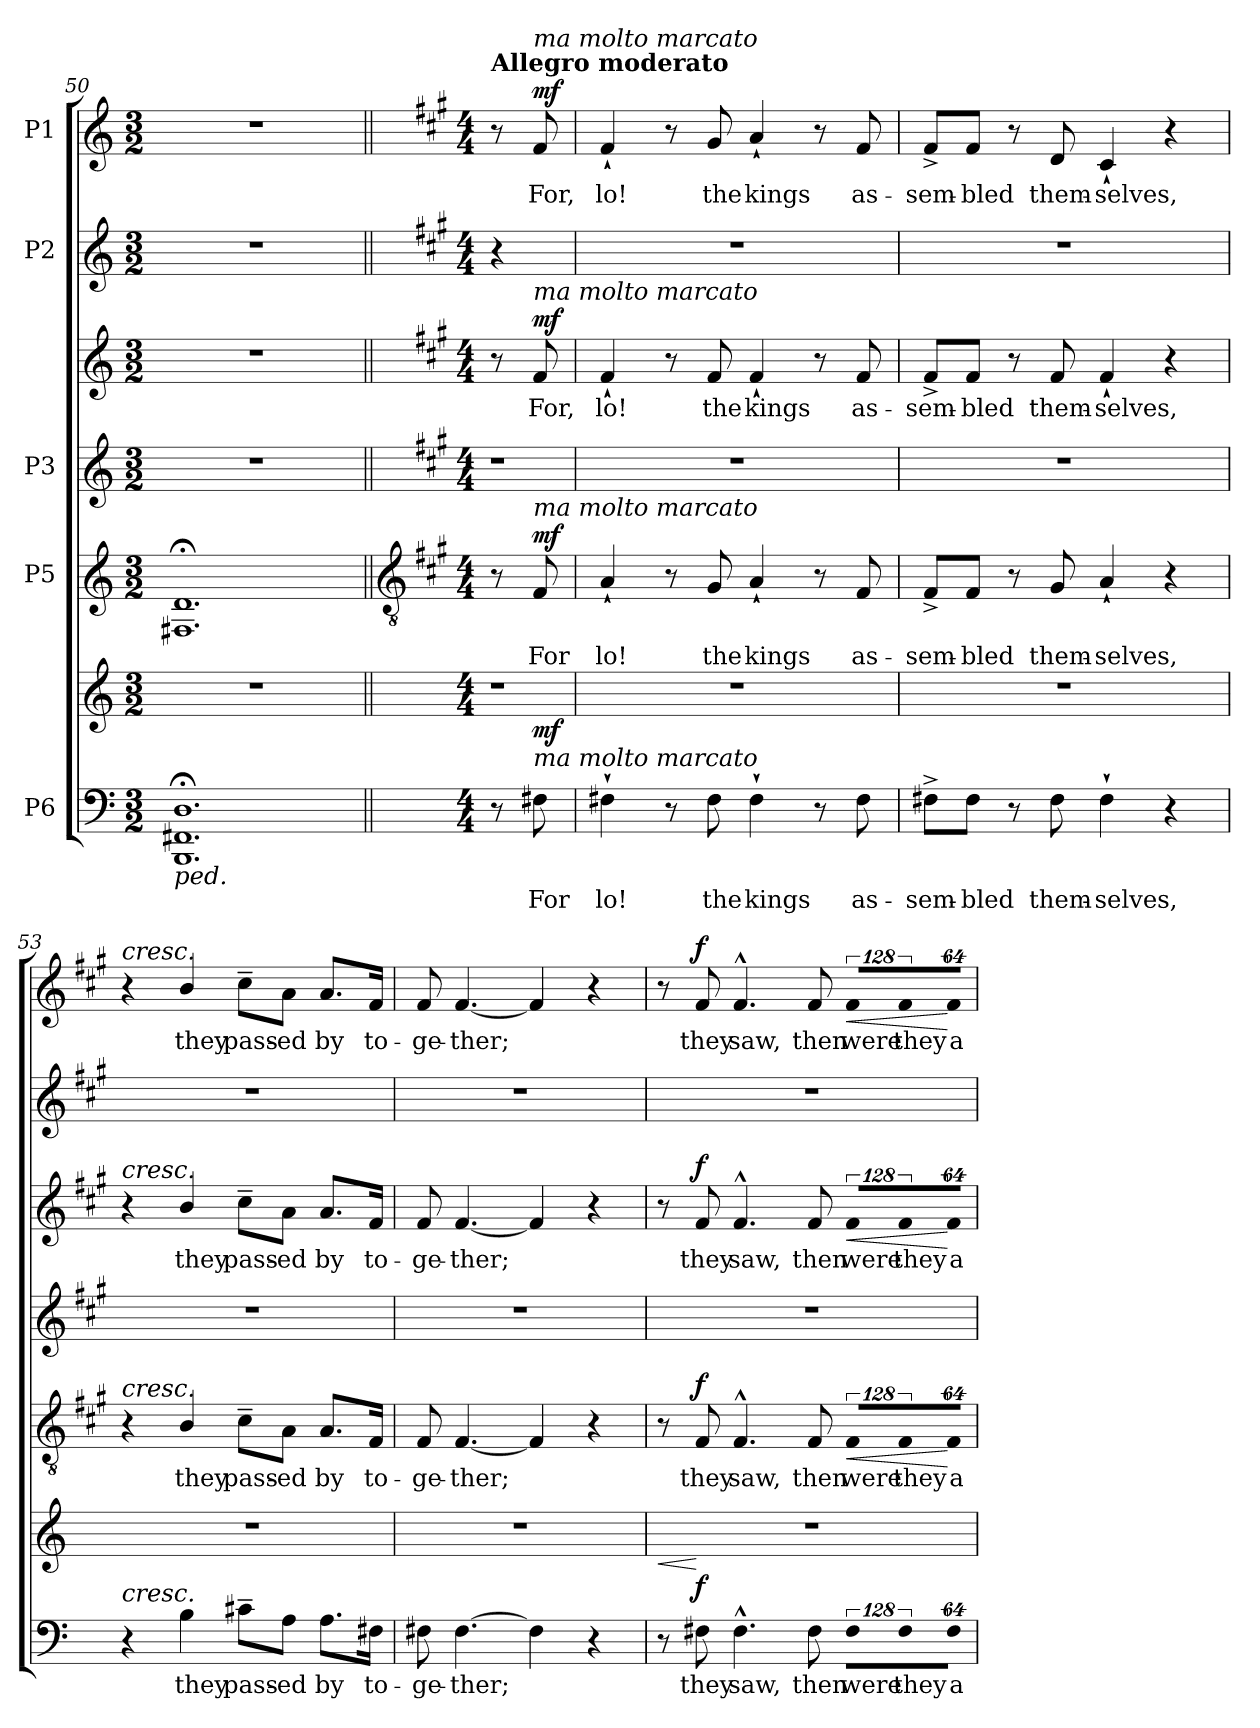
**kern	**text	**kern	**dynam	**kern	**text	**dynam	**kern	**kern	**text	**dynam	**kern	**kern	**text	**dynam
*part5	*part5	*part5	*part5	*part4	*part4	*part4	*part3	*part3	*part3	*part3	*part2	*part1	*part1	*part1
*staff7	*staff7	*staff6	*staff6/7	*staff5	*staff5	*staff5	*staff4	*staff3	*staff3	*staff3/4	*staff2	*staff1	*staff1	*staff1
*I"P6	*	*	*	*I"P5	*	*	*I"P3	*	*	*	*I"P2	*I"P1	*	*
*clefF4	*	*clefG2	*	*clefG2	*	*	*clefG2	*clefG2	*	*	*clefG2	*clefG2	*	*
*	*	*	*	*ITrd7c12	*	*	*	*	*	*	*	*	*	*
*k[]	*	*k[]	*	*k[]	*	*	*k[]	*k[]	*	*	*k[]	*k[]	*	*
*C:	*	*C:	*	*C:	*	*	*C:	*C:	*	*	*C:	*C:	*	*
*M3/2	*	*M3/2	*	*M3/2	*	*	*M3/2	*M3/2	*	*	*M3/2	*M3/2	*	*
=50	=50	=50	=50	=50	=50	=50	=50	=50	=50	=50	=50	=50	=50	=50
*^	*	*	*	*	*	*	*	*	*	*	*	*	*	*
!LO:TX:b:i:t=ped.	!	!	!	!	!	!	!	!	!	!	!	!	!	!	!
!	!	!	!LO:N:vis=1	!	!	!	!	!LO:N:vis=1	!LO:N:vis=1	!	!	!LO:N:vis=1	!LO:N:vis=1	!	!
1.FF#i; 1.Di;	1.BBBi	.	1.r	.	1.FF#i; 1.Di;	.	.	1.r	1.r	.	.	1.r	1.r	.	.
*v	*v	*	*	*	*	*	*	*	*	*	*	*	*	*	*
!!LO:LB:g=z
=50||	=50||	=50||	=50||	=50||	=50||	=50||	=50||	=50||	=50||	=50||	=50||	=50||	=50||	=50||
!!LO:REH:place=s1:B:color=#000000:enc=box:fs=17.1407:t=D
*	*	*	*	*clefGv2	*	*	*	*	*	*	*	*	*	*
*k[]	*	*k[]	*	*k[f#c#g#]	*	*	*k[f#c#g#]	*k[f#c#g#]	*	*	*k[f#c#g#]	*k[f#c#g#]	*	*
*C:	*	*C:	*	*A:	*	*	*A:	*A:	*	*	*A:	*A:	*	*
*M4/4	*	*M4/4	*	*M4/4	*	*	*M4/4	*M4/4	*	*	*M4/4	*M4/4	*	*
*	*	*	*	*	*	*	*	*	*	*	*	*MM120	*	*
*^	*	*	*	*	*	*	*	*	*	*	*	*	*	*
!	!	!	!	!	!	!	!	!	!	!	!	!	!LO:TX:a:B:t=Allegro moderato	!	!
!	!	!	!LO:N:vis=1	!	!	!	!	!LO:N:vis=1	!	!	!	!	!	!	!
*v	*v	*	*	*	*	*	*	*	*	*	*	*	*	*	*
8r	.	4r	.	8r	.	.	4r	8r	.	.	4r	8r	.	.
!	!LO:LY:b:color=#000000	!	!	!	!	!	!	!	!	!	!	!	!	!
!	!	!	!	!	!LO:LY:b:color=#000000	!	!	!	!	!	!	!	!	!
!	!	!	!	!	!	!	!	!	!LO:LY:b:color=#000000	!	!	!	!	!
!	!	!	!	!	!	!	!	!	!	!	!	!LO:TX:a:i:t=ma molto marcato	!	!
!	!	!	!	!	!	!	!	!LO:TX:a:i:t=ma molto marcato	!	!	!	!	!	!
!	!	!	!	!LO:TX:a:i:t=ma molto marcato	!	!	!	!	!	!	!	!	!	!
!LO:TX:a:i:t=ma molto marcato	!	!	!	!	!	!	!	!	!	!	!	!	!	!
!	!	!	!	!	!	!	!	!	!	!	!	!	!LO:LY:b:color=#000000	!
8F#i\	For	.	mf	8FF#i/	For	mf	.	8f#i/	For,	mf	.	8f#i/	For,	mf
=51	=51	=51	=51	=51	=51	=51	=51	=51	=51	=51	=51	=51	=51	=51
!	!LO:LY:b:color=#000000	!	!	!	!	!	!	!	!	!	!	!	!	!
!	!	!	!	!	!LO:LY:b:color=#000000	!	!	!	!	!	!	!	!	!
!	!	!	!	!	!	!	!	!	!LO:LY:b:color=#000000	!	!	!	!	!
!	!	!	!	!	!	!	!	!	!	!	!	!	!LO:LY:b:color=#000000	!
4F#`i\	lo!	1r	.	4AA`i/	lo!	.	1r	4f#`i/	lo!	.	1r	4f#`i/	lo!	.
8r	.	.	.	8r	.	.	.	8r	.	.	.	8r	.	.
!	!LO:LY:b:color=#000000	!	!	!	!	!	!	!	!	!	!	!	!	!
!	!	!	!	!	!LO:LY:b:color=#000000	!	!	!	!	!	!	!	!	!
!	!	!	!	!	!	!	!	!	!LO:LY:b:color=#000000	!	!	!	!	!
!	!	!	!	!	!	!	!	!	!	!	!	!	!LO:LY:b:color=#000000	!
8F#i\	the	.	.	8GG#i/	the	.	.	8f#i/	the	.	.	8g#i/	the	.
!	!LO:LY:b:color=#000000	!	!	!	!	!	!	!	!	!	!	!	!	!
!	!	!	!	!	!LO:LY:b:color=#000000	!	!	!	!	!	!	!	!	!
!	!	!	!	!	!	!	!	!	!LO:LY:b:color=#000000	!	!	!	!	!
!	!	!	!	!	!	!	!	!	!	!	!	!	!LO:LY:b:color=#000000	!
4F#`i\	kings	.	.	4AA`i/	kings	.	.	4f#`i/	kings	.	.	4a`i/	kings	.
8r	.	.	.	8r	.	.	.	8r	.	.	.	8r	.	.
!	!LO:LY:b:color=#000000	!	!	!	!	!	!	!	!	!	!	!	!	!
!	!	!	!	!	!LO:LY:b:color=#000000	!	!	!	!	!	!	!	!	!
!	!	!	!	!	!	!	!	!	!LO:LY:b:color=#000000	!	!	!	!	!
!	!	!	!	!	!	!	!	!	!	!	!	!	!LO:LY:b:color=#000000	!
8F#i\	as-	.	.	8FF#i/	as-	.	.	8f#i/	as-	.	.	8f#i/	as-	.
=52	=52	=52	=52	=52	=52	=52	=52	=52	=52	=52	=52	=52	=52	=52
!	!LO:LY:b:color=#000000	!	!	!	!	!	!	!	!	!	!	!	!	!
!	!	!	!	!	!LO:LY:b:color=#000000	!	!	!	!	!	!	!	!	!
!	!	!	!	!	!	!	!	!	!LO:LY:b:color=#000000	!	!	!	!	!
!	!	!	!	!	!	!	!	!	!	!	!	!	!LO:LY:b:color=#000000	!
8F#^i\L	-sem-	1r	.	8FF#^i/L	-sem-	.	1r	8f#^i/L	-sem-	.	1r	8f#^i/L	-sem-	.
!	!LO:LY:b:color=#000000	!	!	!	!	!	!	!	!	!	!	!	!	!
!	!	!	!	!	!LO:LY:b:color=#000000	!	!	!	!	!	!	!	!	!
!	!	!	!	!	!	!	!	!	!LO:LY:b:color=#000000	!	!	!	!	!
!	!	!	!	!	!	!	!	!	!	!	!	!	!LO:LY:b:color=#000000	!
8F#i\J	-bled	.	.	8FF#i/J	-bled	.	.	8f#i/J	-bled	.	.	8f#i/J	-bled	.
8r	.	.	.	8r	.	.	.	8r	.	.	.	8r	.	.
!	!LO:LY:b:color=#000000	!	!	!	!	!	!	!	!	!	!	!	!	!
!	!	!	!	!	!LO:LY:b:color=#000000	!	!	!	!	!	!	!	!	!
!	!	!	!	!	!	!	!	!	!LO:LY:b:color=#000000	!	!	!	!	!
!	!	!	!	!	!	!	!	!	!	!	!	!	!LO:LY:b:color=#000000	!
8F#i\	them-	.	.	8GG#i/	them-	.	.	8f#i/	them-	.	.	8di/	them-	.
!	!LO:LY:b:color=#000000	!	!	!	!	!	!	!	!	!	!	!	!	!
!	!	!	!	!	!LO:LY:b:color=#000000	!	!	!	!	!	!	!	!	!
!	!	!	!	!	!	!	!	!	!LO:LY:b:color=#000000	!	!	!	!	!
!	!	!	!	!	!	!	!	!	!	!	!	!	!LO:LY:b:color=#000000	!
4F#`i\	-selves,	.	.	4AA`i/	-selves,	.	.	4f#`i/	-selves,	.	.	4c#`i/	-selves,	.
4r	.	.	.	4r	.	.	.	4r	.	.	.	4r	.	.
=53	=53	=53	=53	=53	=53	=53	=53	=53	=53	=53	=53	=53	=53	=53
!	!	!	!	!	!	!	!	!	!	!	!	!LO:TX:a:i:t=cresc.	!	!
!	!	!	!	!	!	!	!	!LO:TX:a:i:t=cresc.	!	!	!	!	!	!
!	!	!	!	!LO:TX:a:i:t=cresc.	!	!	!	!	!	!	!	!	!	!
!LO:TX:a:i:t=cresc.	!	!	!	!	!	!	!	!	!	!	!	!	!	!
4r	.	1r	.	4r	.	.	1r	4r	.	.	1r	4r	.	.
!	!LO:LY:b:color=#000000	!	!	!	!	!	!	!	!	!	!	!	!	!
!	!	!	!	!	!LO:LY:b:color=#000000	!	!	!	!	!	!	!	!	!
!	!	!	!	!	!	!	!	!	!LO:LY:b:color=#000000	!	!	!	!	!
!	!	!	!	!	!	!	!	!	!	!	!	!	!LO:LY:b:color=#000000	!
4Bi\	they	.	.	4BBi/	they	.	.	4bi/	they	.	.	4bi/	they	.
!	!LO:LY:b:color=#000000	!	!	!	!	!	!	!	!	!	!	!	!	!
!	!	!	!	!	!LO:LY:b:color=#000000	!	!	!	!	!	!	!	!	!
!	!	!	!	!	!	!	!	!	!LO:LY:b:color=#000000	!	!	!	!	!
!	!	!	!	!	!	!	!	!	!	!	!	!	!LO:LY:b:color=#000000	!
8c#~i\L	pass-	.	.	8C#~i\L	pass-	.	.	8cc#~i\L	pass-	.	.	8cc#~i\L	pass-	.
!	!LO:LY:b:color=#000000	!	!	!	!	!	!	!	!	!	!	!	!	!
!	!	!	!	!	!LO:LY:b:color=#000000	!	!	!	!	!	!	!	!	!
!	!	!	!	!	!	!	!	!	!LO:LY:b:color=#000000	!	!	!	!	!
!	!	!	!	!	!	!	!	!	!	!	!	!	!LO:LY:b:color=#000000	!
8Ai\J	-ed	.	.	8AAi\J	-ed	.	.	8ai\J	-ed	.	.	8ai\J	-ed	.
!	!LO:LY:b:color=#000000	!	!	!	!	!	!	!	!	!	!	!	!	!
!	!	!	!	!	!LO:LY:b:color=#000000	!	!	!	!	!	!	!	!	!
!	!	!	!	!	!	!	!	!	!LO:LY:b:color=#000000	!	!	!	!	!
!	!	!	!	!	!	!	!	!	!	!	!	!	!LO:LY:b:color=#000000	!
8.Ai\L	by	.	.	8.AAi/L	by	.	.	8.ai/L	by	.	.	8.ai/L	by	.
!	!LO:LY:b:color=#000000	!	!	!	!	!	!	!	!	!	!	!	!	!
!	!	!	!	!	!LO:LY:b:color=#000000	!	!	!	!	!	!	!	!	!
!	!	!	!	!	!	!	!	!	!LO:LY:b:color=#000000	!	!	!	!	!
!	!	!	!	!	!	!	!	!	!	!	!	!	!LO:LY:b:color=#000000	!
16F#i\Jk	to-	.	.	16FF#i/Jk	to-	.	.	16f#i/Jk	to-	.	.	16f#i/Jk	to-	.
!!LO:LB:g=z
=54	=54	=54	=54	=54	=54	=54	=54	=54	=54	=54	=54	=54	=54	=54
!	!LO:LY:b:color=#000000	!	!	!	!	!	!	!	!	!	!	!	!	!
!	!	!	!	!	!LO:LY:b:color=#000000	!	!	!	!	!	!	!	!	!
!	!	!	!	!	!	!	!	!	!LO:LY:b:color=#000000	!	!	!	!	!
!	!	!	!	!	!	!	!	!	!	!	!	!	!LO:LY:b:color=#000000	!
8F#i\	-ge-	1r	.	8FF#i/	-ge-	.	1r	8f#i/	-ge-	.	1r	8f#i/	-ge-	.
!	!LO:LY:b:color=#000000	!	!	!	!	!	!	!	!	!	!	!	!	!
!	!	!	!	!	!LO:LY:b:color=#000000	!	!	!	!	!	!	!	!	!
!	!	!	!	!	!	!	!	!	!LO:LY:b:color=#000000	!	!	!	!	!
!	!	!	!	!	!	!	!	!	!	!	!	!	!LO:LY:b:color=#000000	!
[4.F#i\	-ther;	.	.	[4.FF#i/	-ther;	.	.	[4.f#i/	-ther;	.	.	[4.f#i/	-ther;	.
4F#i\]	.	.	.	4FF#i/]	.	.	.	4f#i/]	.	.	.	4f#i/]	.	.
4r	.	.	.	4r	.	.	.	4r	.	.	.	4r	.	.
=55	=55	=55	=55	=55	=55	=55	=55	=55	=55	=55	=55	=55	=55	=55
!	!	!	!LO:HP:b	!	!	!	!	!	!	!	!	!	!	!
8r	.	1r	<	8r	.	.	1r	8r	.	.	1r	8r	.	.
!	!LO:LY:b:color=#000000	!	!	!	!	!	!	!	!	!	!	!	!	!
!	!	!	!	!	!LO:LY:b:color=#000000	!	!	!	!	!	!	!	!	!
!	!	!	!	!	!	!	!	!	!LO:LY:b:color=#000000	!	!	!	!	!
!	!	!	!	!	!	!	!	!	!	!	!	!	!LO:LY:b:color=#000000	!
8F#i\	they	.	[ f	8FF#i/	they	f	.	8f#i/	they	f	.	8f#i/	they	f
!	!LO:LY:b:color=#000000	!	!	!	!	!	!	!	!	!	!	!	!	!
!	!	!	!	!	!LO:LY:b:color=#000000	!	!	!	!	!	!	!	!	!
!	!	!	!	!	!	!	!	!	!LO:LY:b:color=#000000	!	!	!	!	!
!	!	!	!	!	!	!	!	!	!	!	!	!	!LO:LY:b:color=#000000	!
4.F#^^i\	saw,	.	.	4.FF#^^i/	saw,	.	.	4.f#^^i/	saw,	.	.	4.f#^^i/	saw,	.
!	!LO:LY:b:color=#000000	!	!	!	!	!	!	!	!	!	!	!	!	!
!	!	!	!	!	!LO:LY:b:color=#000000	!	!	!	!	!	!	!	!	!
!	!	!	!	!	!	!	!	!	!LO:LY:b:color=#000000	!	!	!	!	!
!	!	!	!	!	!	!	!	!	!	!	!	!	!LO:LY:b:color=#000000	!
8F#i\	then	.	.	8FF#i/	then	.	.	8f#i/	then	.	.	8f#i/	then	.
!LO:N:vis=8	!	!	!	!	!	!	!	!	!	!	!	!	!	!
!	!LO:LY:b:color=#000000	!	!	!LO:N:vis=8	!	!	!	!	!	!	!	!	!	!
!	!	!	!	!	!LO:LY:b:color=#000000	!LO:HP:b	!	!LO:N:vis=8	!	!	!	!	!	!
!	!	!	!	!	!	!	!	!	!LO:LY:b:color=#000000	!LO:HP:b	!	!LO:N:vis=8	!	!
!	!	!	!	!	!	!	!	!	!	!	!	!	!LO:LY:b:color=#000000	!LO:HP:b
1024%85F#i\L	were	.	.	1024%85FF#i/L	were	<	.	1024%85f#i/L	were	<	.	1024%85f#i/L	were	<
!LO:N:vis=8	!	!	!	!	!	!	!	!	!	!	!	!	!	!
!	!LO:LY:b:color=#000000	!	!	!LO:N:vis=8	!	!	!	!	!	!	!	!	!	!
!	!	!	!	!	!LO:LY:b:color=#000000	!	!	!LO:N:vis=8	!	!	!	!	!	!
!	!	!	!	!	!	!	!	!	!LO:LY:b:color=#000000	!	!	!LO:N:vis=8	!	!
!	!	!	!	!	!	!	!	!	!	!	!	!	!LO:LY:b:color=#000000	!
1024%85F#i\	they	.	.	1024%85FF#i/	they	.	.	1024%85f#i/	they	.	.	1024%85f#i/	they	.
!LO:N:vis=8	!	!	!	!	!	!	!	!	!	!	!	!	!	!
!	!LO:LY:b:color=#000000	!	!	!LO:N:vis=8	!	!	!	!	!	!	!	!	!	!
!	!	!	!	!	!LO:LY:b:color=#000000	!	!	!LO:N:vis=8	!	!	!	!	!	!
!	!	!	!	!	!	!	!	!	!LO:LY:b:color=#000000	!	!	!LO:N:vis=8	!	!
!	!	!	!	!	!	!	!	!	!	!	!	!	!LO:LY:b:color=#000000	!
512%43F#i\J	a-	.	.	512%43FF#i/J	a-	[	.	512%43f#i/J	a-	[	.	512%43f#i/J	a-	[
=	=	=	=	=	=	=	=	=	=	=	=	=	=	=
*-	*-	*-	*-	*-	*-	*-	*-	*-	*-	*-	*-	*-	*-	*-
